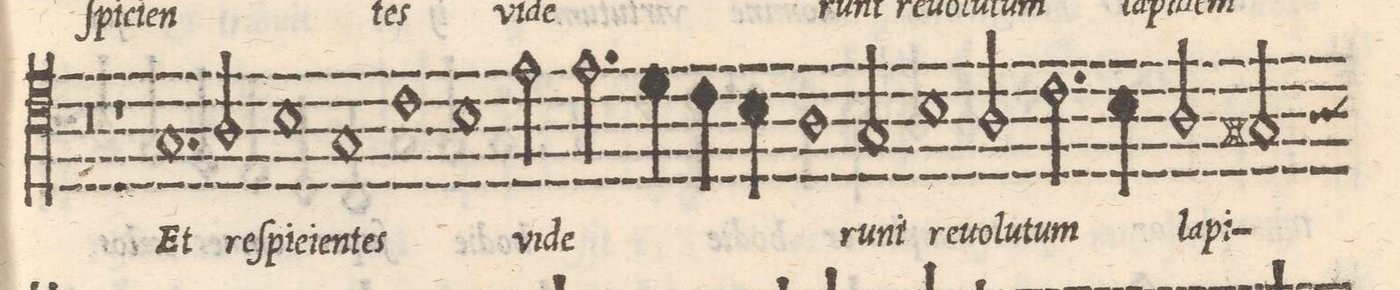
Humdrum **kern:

**kern	**text
*I"TENOR	*
*clefC4	*
*k[]	*
*met(C|)	*
*M2/1	*
0r	.
=14-	=14-
1r	.
1.G	Et
=15-	=15-
2A/	reſ-
1B	-pi-
=16-	=16-
1G	-ci-
1c	-en-
=17-	=17-
1B	-tes
2e\	vi-
2.e\	-de-
=18-	=18-
4d\	.
4c\	.
4B\	.
1A	.
=19-	=19-
2G/	runt
1B	re-
2A/	-uo-
=20-	=20-
2.c\	-lu-
4B\	-tum
2A/	la-
2G#X/	-pi-
*custos:A	*
=21-	=21-
*-	*-
